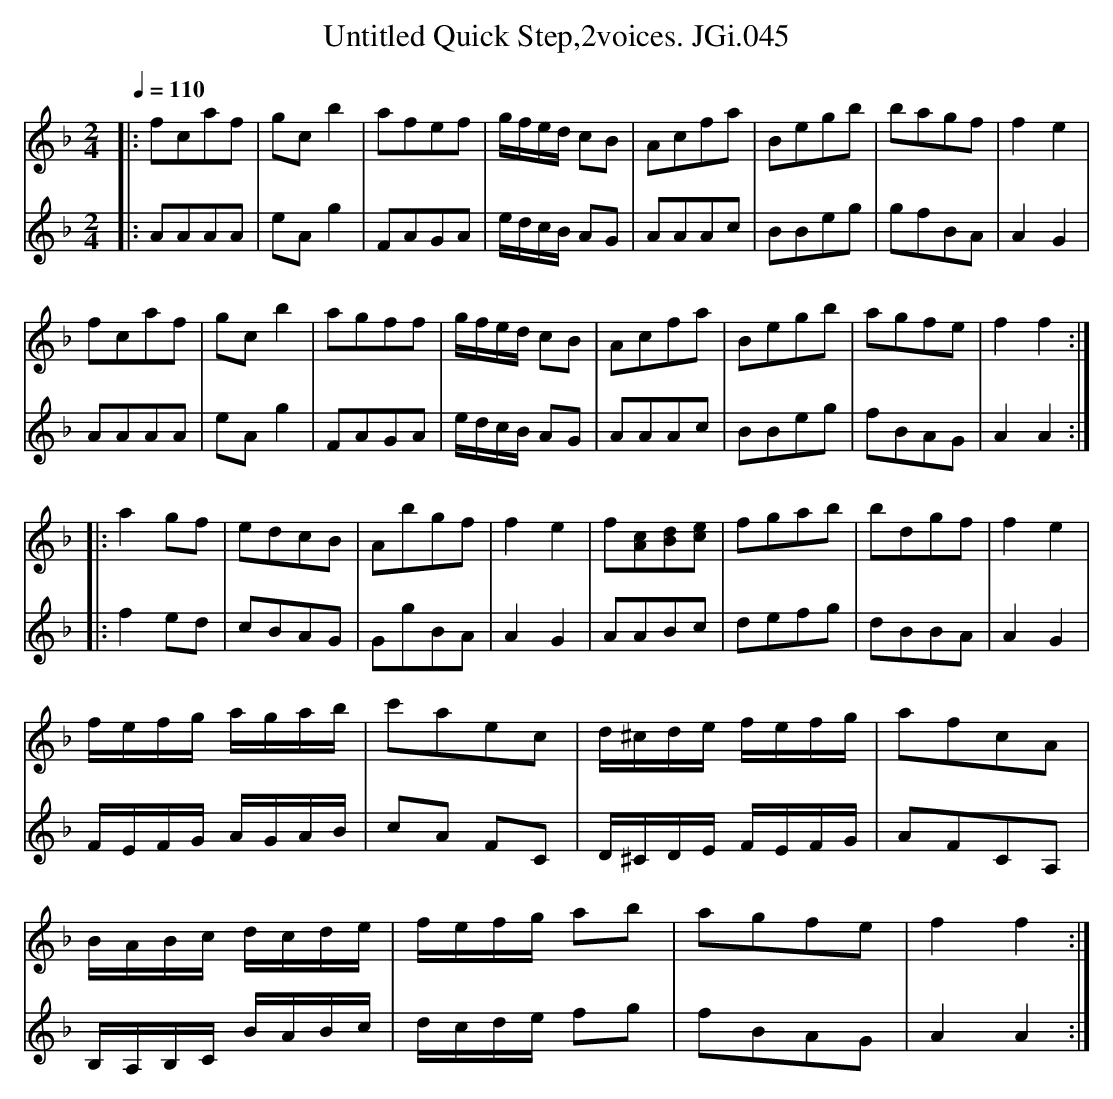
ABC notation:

X:1
T:Untitled Quick Step,2voices. JGi.045
M:2/4
L:1/8
Q:1/4=110
K:F
[V:1]|:fcaf|gcb2|afef|g/f/e/d/ cB|Acfa|Begb|bagf|f2e2|
[V:2]|:AAAA|eAg2|FAGA|e/d/c/B/ AG|AAAc|BBeg|gfBA|A2G2|
[V:1]fcaf|gcb2|agff|g/f/e/d/ cB|Acfa|Begb|agfe|f2f2:|
[V:2]AAAA|eAg2|FAGA|e/d/c/B/ AG|AAAc|BBeg|fBAG|A2A2:|
[V:1]|:a2gf|edcB|Abgf|f2e2|f[cA][dB][ec]|fgab|bdgf|f2e2|
[V:2]|:f2ed|cBAG|GgBA|A2G2|AABc|defg|dBBA|A2G2|
[V:1]f/e/f/g/ a/g/a/b/|c'aec|d/^c/d/e/ f/e/f/g/|afcA|
[V:2]F/E/F/G/ A/G/A/B/|cA FC|D/^C/D/E/ F/E/F/G/|AFCA,|
[V:1]B/A/B/c/ d/c/d/e/|f/e/f/g/ ab|agfe|f2f2:|
[V:2]B,/A,/B,/C/ B/A/B/c/|d/c/d/e/ fg|fBAG|A2A2:|
